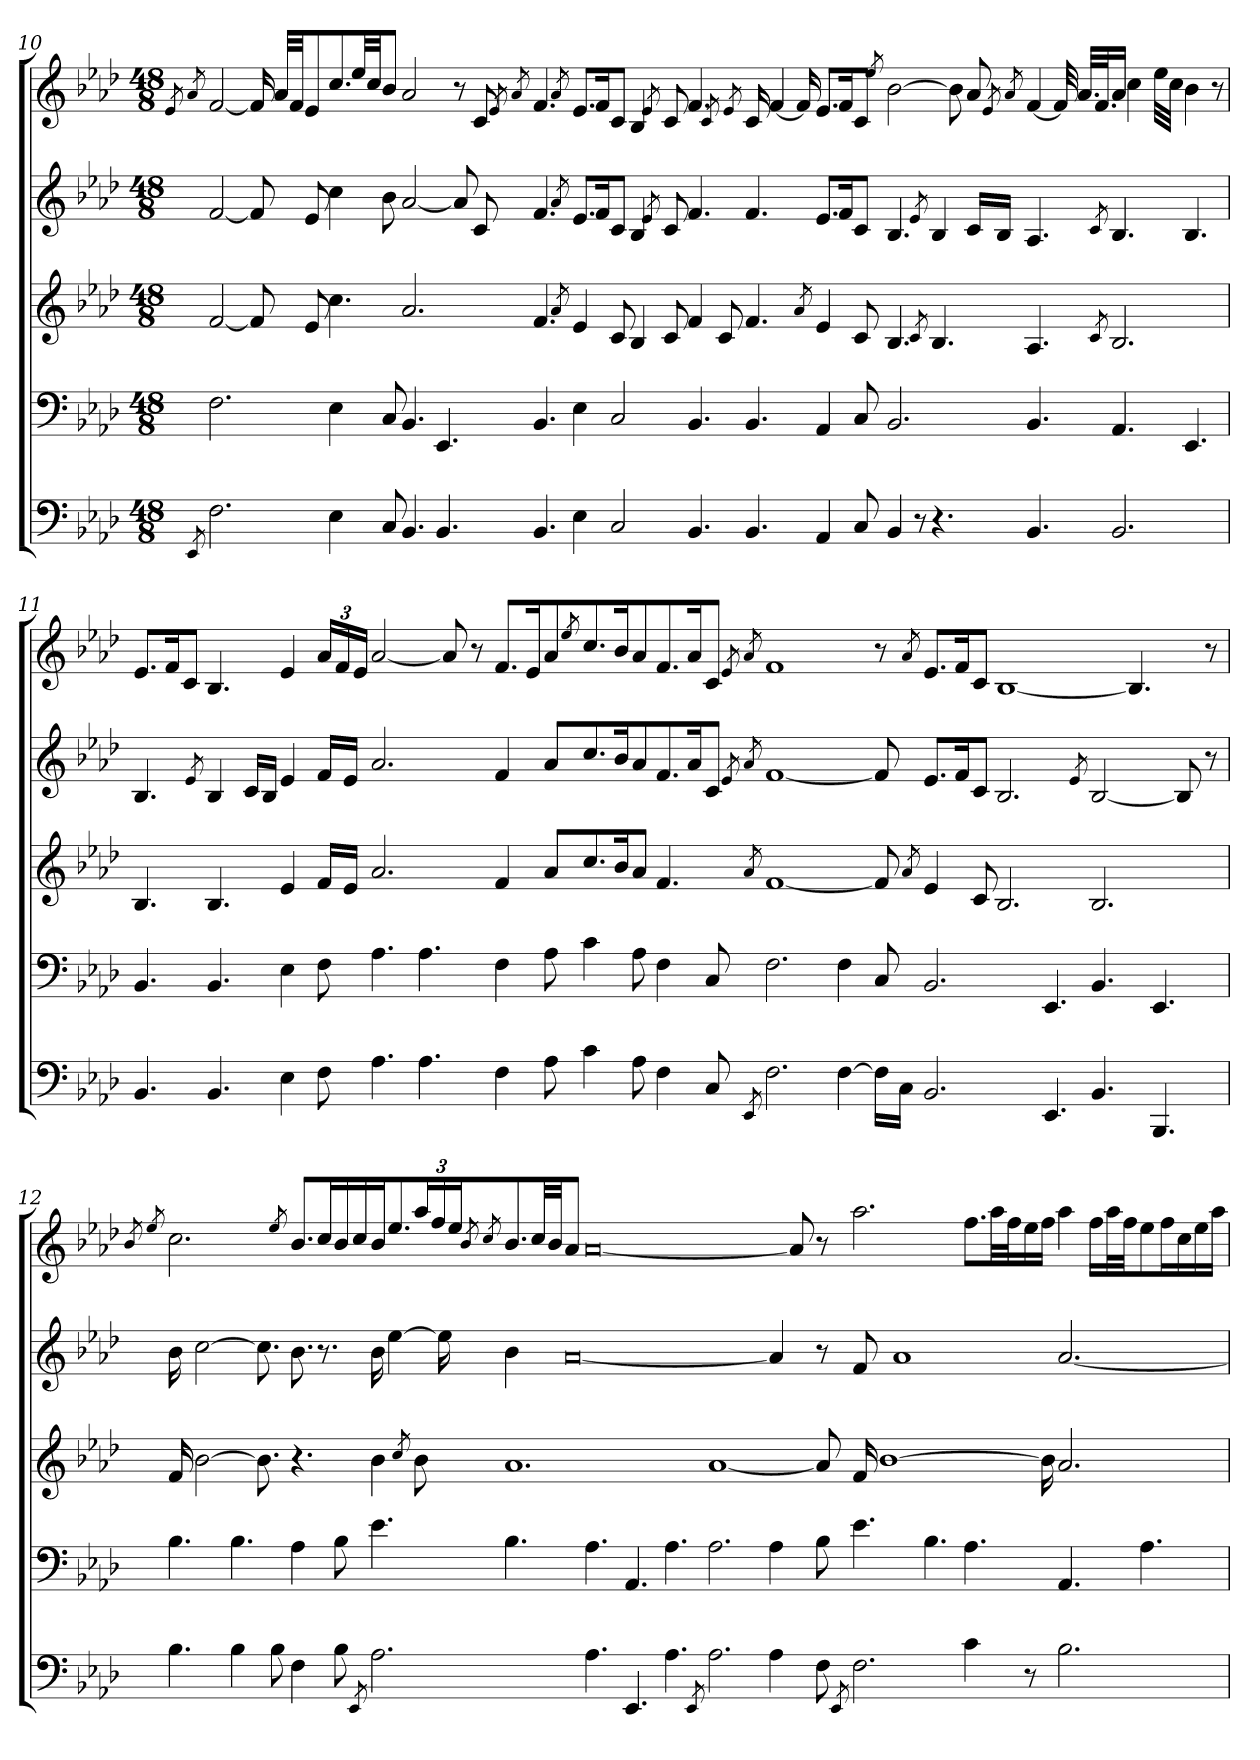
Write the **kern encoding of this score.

**kern	**kern	**kern	**kern	**kern
*part5	*part4	*part3	*part2	*part1
*staff5	*staff4	*staff3	*staff2	*staff1
*clefF4	*clefF4	*clefG2	*clefG2	*clefG2
*k[b-e-a-d-]	*k[b-e-a-d-]	*k[b-e-a-d-]	*k[b-e-a-d-]	*k[b-e-a-d-]
*M48/8	*M48/8	*M48/8	*M48/8	*M48/8
=10	=10	=10	=10	=10
.	.	.	.	8qe-
8qEE-	.	.	.	8qa-
2.F	2.F	[2f	[2f	[2f
.	.	8f]	8f]	16f]
.	.	.	.	32a-/LLL
.	.	.	.	32f/JJ
.	.	8e-	8e-	8e-/
4E-	4E-	4.cc	4cc	8.cc/
.	.	.	.	32ee-/LL
.	.	.	.	32cc/JJ
8C	8C	.	8b-	8b-/J
4.BB-	4.BB-	2.a-	[2a-	2a-
4.BB-	4.EE-	.	.	.
.	.	.	8a-]	8r
.	.	.	8c	8c
.	.	.	.	8qe-
.	.	.	.	8qa-
4.BB-	4.BB-	4.f	4.f	4.f
.	.	8qa-	8qa-	8qa-
4E-	4E-	4e-	8.e-/L	8.e-/L
.	.	.	16f/K	16f/K
2C	2C	8c	8c/J	8c/J
.	.	4B-	4B-	4B-
.	.	.	8qe-	8qe-
.	.	8c	8c	8c
4.BB-	4.BB-	4f	4.f	4.f
.	.	8c	.	.
.	.	.	.	8qc
.	.	.	.	8qe-
4.BB-	4.BB-	4.f	4.f	16c
.	.	.	.	[4f
.	.	.	.	16f]
.	.	8qa-	.	.
4AA-	4AA-	4e-	8.e-/L	8.e-/L
.	.	.	16f/K	16f/K
8C	8C	8c	8c/J	8c/J
.	.	.	.	8qee-
4BB-	2.BB-	4.B-	4.B-	[2b-
8r	.	.	.	.
.	.	8qc	8qe-	.
4.r	.	4.B-	4B-	.
.	.	.	.	8b-]
.	.	.	16c/LL	8a-
.	.	.	16B-/JJ	.
.	.	.	.	8qe-
.	.	.	.	8qa-
4.BB-	4.BB-	4.A-	4.A-	[4f
.	.	.	.	32f]
.	.	.	.	32.a-/LLL
.	.	.	.	32.f/J
.	.	8qc	8qc	.
2.BB-	4.AA-	2.B-	4.B-	16a-/JJ
.	.	.	.	4cc
.	.	.	.	32ee-\LLL
.	.	.	.	32cc\JJJ
.	4.EE-	.	4.B-	4b-
.	.	.	.	8r
=11	=11	=11	=11	=11
4.BB-	4.BB-	4.B-	4.B-	8.e-/L
.	.	.	.	16f/K
.	.	.	.	8c/J
.	.	.	8qe-	.
4.BB-	4.BB-	4.B-	4B-	4.B-
.	.	.	16c/LL	.
.	.	.	16B-/JJ	.
4E-	4E-	4e-	4e-	4e-
8F	8F	16f/LL	16f/LL	24a-/LL
.	.	.	.	24f/
.	.	16e-/JJ	16e-/JJ	.
.	.	.	.	24e-/JJ
4.A-	4.A-	2.a-	2.a-	[2a-
4.A-	4.A-	.	.	.
.	.	.	.	8a-]
.	.	.	.	8r
4F	4F	4f	4f	8.f/L
.	.	.	.	16e-/K
8A-	8A-	8a-/L	8a-/L	8a-/
.	.	.	.	8qee-/
4c	4c	8.cc/	8.cc/	8.cc/
.	.	16b-/K	16b-/K	16b-/K
8A-	8A-	8a-/J	8a-/	8a-/
4F	4F	4.f	8.f/	8.f/
.	.	.	16a-/K	16a-/K
8C	8C	.	8c/J	8c/J
.	.	.	8qe-	8qe-
8qEE-	.	8qa-	8qa-	8qa-
2.F	2.F	[1f	[1f	1f
[4F	4F	.	.	.
16F\LL]	8C	8f]	8f]	8r
16C\JJ	.	.	.	.
.	.	8qa-	.	8qa-
2.BB-	2.BB-	4e-	8.e-/L	8.e-/L
.	.	.	16f/K	16f/K
.	.	8c	8c/J	8c/J
.	.	2.B-	2.B-	[1B-
4.EE-	4.EE-	.	.	.
.	.	.	8qe-	.
4.BB-	4.BB-	2.B-	[2B-	.
.	.	.	.	4.B-]
4.BBB-	4.EE-	.	.	.
.	.	.	8B-]	.
.	.	.	8r	8r
=12	=12	=12	=12	=12
.	.	.	.	8qb-
.	.	.	.	8qee-
4.B-	4.B-	16f	16b-	2.cc
.	.	[2b-	[2cc	.
4B-	4.B-	.	.	.
.	.	8.b-]	8.cc]	.
8B-	.	.	.	.
.	.	.	.	8qee-
4F	4A-	4.r	8.b-	8.b-/L
.	.	.	8.r	16cc/L
8B-	8B-	.	.	16b-/
.	.	.	.	16cc/
8qEE-	.	.	.	.
2.A-	4.e-	4b-	16b-	16b-/J
.	.	.	[4ee-	8.ee-/
.	.	8qcc	.	.
.	.	8b-	.	24aa-/L
.	.	.	.	24ff/
.	.	.	16ee-]	.
.	.	.	.	24ee-/J
.	.	.	.	8qb-/
.	.	.	.	8qcc/
.	4.B-	1.a-	4b-	8.b-/
.	.	.	.	32cc/LL
.	.	.	.	32b-/JJ
.	.	.	[0a-	8a-/J
4.A-	4.A-	.	.	[0a-
4.EE-	4.AA-	.	.	.
4.A-	4.A-	.	.	.
8qEE-	.	.	.	.
2.A-	2.A-	[1a-	.	.
4A-	4A-	.	4a-]	.
.	.	.	.	8a-]
8F	8B-	8a-]	8r	8r
8qEE-	.	.	.	.
2.F	4.e-	16f	8f	2.aa-
.	.	[1b-	.	.
.	.	.	1a-	.
.	4.B-	.	.	.
4c	4.A-	.	.	8.ff\L
.	.	.	.	32aa-\LL
.	.	.	.	32ff\J
8r	.	.	.	16ee-\
.	.	16b-]	.	16ff\JJ
2.B-	4.AA-	2.a-	[2.a-	4aa-
.	.	.	.	16ff\LL
.	.	.	.	32aa-\L
.	.	.	.	32ff\JJ
.	4.A-	.	.	8ee-\
.	.	.	.	16ff\L
.	.	.	.	16cc\
.	.	.	.	16ee-\
.	.	.	.	16aa-\JJ
=	=	=	=	=
*-	*-	*-	*-	*-
